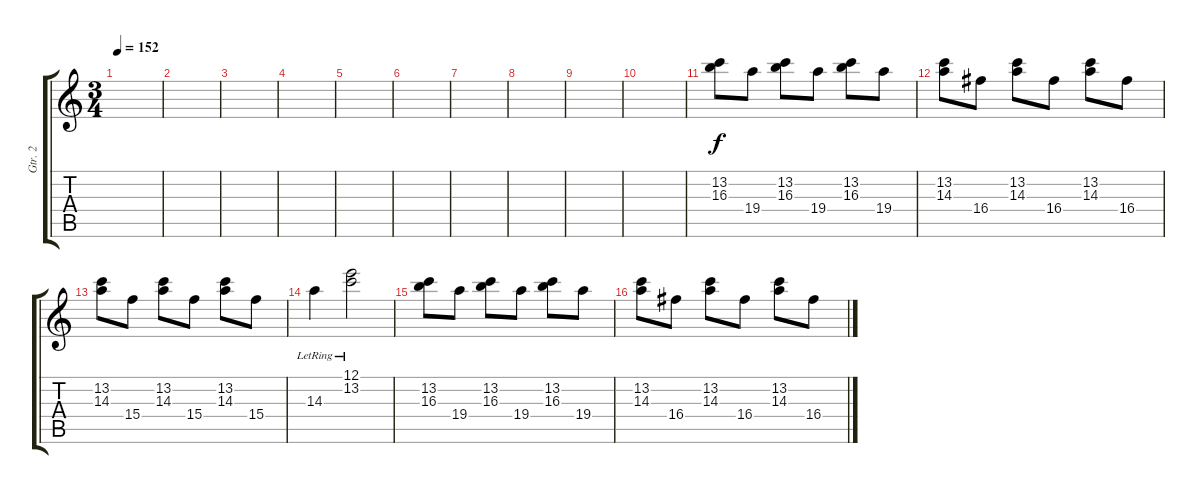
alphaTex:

\track ("Gtr. 2" "Gtr. 2") {instrument electricguitarjazz}
\staff {score tabs}
\tuning (E4 B3 G3 D3 A2 E2) {hide}
\ts (3 4)
\tempo 152
\clef g2
\ks c
|
|
|
|
|
|
|
|
|
|
(13.2 16.3).8 19.4.8 (13.2 16.3).8 19.4.8 (13.2 16.3).8 19.4.8 |
(13.2 14.3).8 16.4.8 (13.2 14.3).8 16.4.8 (13.2 14.3).8 16.4.8 |
(13.2 14.3).8 15.4.8 (13.2 14.3).8 15.4.8 (13.2 14.3).8 15.4.8 |
14.3{lr}.4 (12.1{lr} 13.2{lr}).2 |
(13.2 16.3).8 19.4.8 (13.2 16.3).8 19.4.8 (13.2 16.3).8 19.4.8 |
(13.2 14.3).8 16.4.8 (13.2 14.3).8 16.4.8 (13.2 14.3).8 16.4.8
